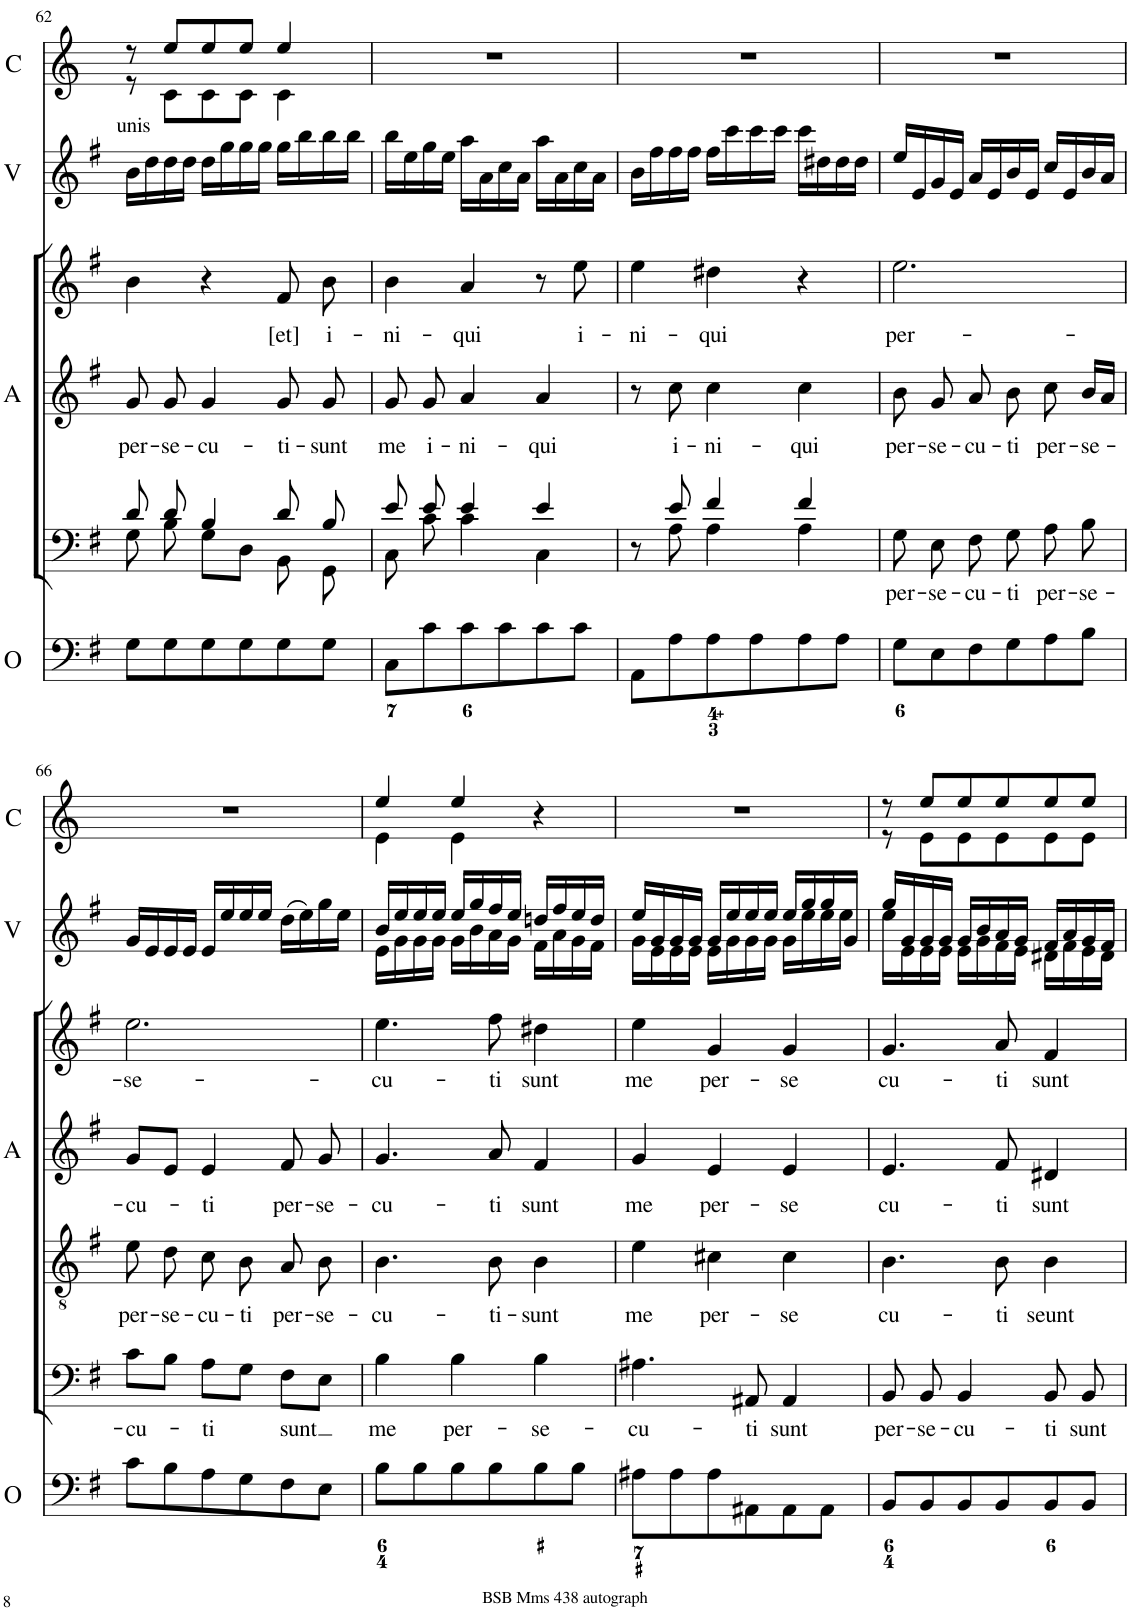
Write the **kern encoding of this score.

**kern	**kern	**kern	**kern	**text	**kern	**text	**kern	**text	**kern	**text	**kern	**kern
*part9	*part8	*part7	*part6	*part6	*part5	*part5	*part4	*part4	*part3	*part3	*part2	*part1
*staff9	*staff8	*staff7	*staff6	*staff6	*staff5	*staff5	*staff4	*staff4	*staff3	*staff3	*staff2	*staff1
*I"Violin	*I"Violin	*I"Organo	*I"Bass	*	*I"Tenore	*	*I"Alto	*	*I"Soprano	*	*I"2 Violini	*I"2 Corni in G
*I'Vln.	*I'Vln.	*I'O	*	*	*	*	*I'A	*	*	*	*I'V	*I'C
!!LO:PB:g=z
*clefG2	*clefG2	*clefF4	*clefF4	*	*clefGv2	*	*clefG2	*	*clefG2	*	*clefG2	*clefG2
*	*	*	*	*	*	*	*	*	*	*	*	*Trd3c5
*k[f#]	*k[f#]	*k[f#]	*k[f#]	*	*k[f#]	*	*k[f#]	*	*k[f#]	*	*k[f#]	*k[]
*M3/4	*M3/4	*M3/4	*M3/4	*	*M3/4	*	*M3/4	*	*M3/4	*	*M3/4	*M3/4
=62	=62	=62	=62	=62	=62	=62	=62	=62	=62	=62	=62	=62
*	*	*	*^	*	*	*	*	*	*	*	*	*
!	!	!	!	!	!	!	!	!	!	!	!	!LO:TX:a:t=unis	!
!	!LO:TX:a:t=unis	!	!	!	!	!	!	!	!	!	!	!	!
!LO:TX:a:t=unis	!	!	!	!	!	!	!	!	!	!	!	!	!
!	!	!	!	!	!	!	!	!	!LO:LY:b	!	!	!	!
*	*	*	*	*	*	*	*	*	*	*	*	*	*^
16b\LL	16b\LL	8G\L	8d/	8G\	.	2.r	.	8g/	per-	4b\	.	16b\LL	8r	8r
16dd\J	16dd\J	.	.	.	.	.	.	.	.	.	.	16dd\	.	.
!	!	!	!	!	!	!	!	!	!LO:LY:b	!	!	!	!	!
16dd\L	16dd\L	8G\	8d/	8B\	.	.	.	8g/	-se-	.	.	16dd\	8ee/L	8c\L
16dd\JJ	16dd\JJ	.	.	.	.	.	.	.	.	.	.	16dd\JJ	.	.
!	!	!	!	!	!	!	!	!	!LO:LY:b	!	!	!	!	!
16dd\LL	16dd\LL	8G\	4B/	8G\L	.	.	.	4g/	-cu-	4r	.	16dd\LL	8ee/	8c\
16gg\J	16gg\J	.	.	.	.	.	.	.	.	.	.	16gg\	.	.
16gg\L	16gg\L	8G\	.	8D\J	.	.	.	.	.	.	.	16gg\	8ee/J	8c\J
16gg\JJ	16gg\JJ	.	.	.	.	.	.	.	.	.	.	16gg\JJ	.	.
!	!	!	!	!	!	!	!	!	!LO:LY:b	!	!LO:LY:b	!	!	!
16gg\LL	16gg\LL	8G\	8d/	8BB\	.	.	.	8g/	-ti-	8f#/L	[et]	16gg\LL	4ee/	4c\
16bb\J	16bb\J	.	.	.	.	.	.	.	.	.	.	16bb\	.	.
!	!	!	!	!	!	!	!	!	!LO:LY:b	!	!LO:LY:b	!	!	!
16bb\L	16bb\L	8G\J	8B/	8GG\	.	.	.	8g/	-sunt	8b/J	i-	16bb\	.	.
16bb\JJ	16bb\JJ	.	.	.	.	.	.	.	.	.	.	16bb\JJ	.	.
*	*	*	*	*	*	*	*	*	*	*	*	*	*v	*v
=63	=63	=63	=63	=63	=63	=63	=63	=63	=63	=63	=63	=63	=63
!	!	!	!	!	!	!	!	!	!LO:LY:b	!	!LO:LY:b	!	!
16bb\LL	16bb\LL	8C\L	8e/	8C\	.	2.r	.	8g/	me	4b\	-ni-	16bb\LL	2.r
16ee\J	16ee\J	.	.	.	.	.	.	.	.	.	.	16ee\	.
!	!	!	!	!	!	!	!	!	!LO:LY:b	!	!	!	!
16gg\L	16gg\L	8c\	8e/	8c\	.	.	.	8g/	i-	.	.	16gg\	.
16ee\JJ	16ee\JJ	.	.	.	.	.	.	.	.	.	.	16ee\JJ	.
!	!	!	!	!	!	!	!	!	!LO:LY:b	!	!LO:LY:b	!	!
16aa\LL	16aa\LL	8c\	4e/	4c\	.	.	.	4a/	-ni-	4a/	-qui	16aa\LL	.
16a\J	16a\J	.	.	.	.	.	.	.	.	.	.	16a\	.
16cc\L	16cc\L	8c\	.	.	.	.	.	.	.	.	.	16cc\	.
16a\JJ	16a\JJ	.	.	.	.	.	.	.	.	.	.	16a\JJ	.
!	!	!	!	!	!	!	!	!	!LO:LY:b	!	!	!	!
16aa\LL	16aa\LL	8c\	4e/	4C\	.	.	.	4a/	-qui	8r	.	16aa\LL	.
16a\J	16a\J	.	.	.	.	.	.	.	.	.	.	16a\	.
!	!	!	!	!	!	!	!	!	!	!	!LO:LY:b	!	!
16cc\L	16cc\L	8c\J	.	.	.	.	.	.	.	8ee\	i-	16cc\	.
16a\JJ	16a\JJ	.	.	.	.	.	.	.	.	.	.	16a\JJ	.
=64	=64	=64	=64	=64	=64	=64	=64	=64	=64	=64	=64	=64	=64
!	!	!	!	!	!	!	!	!	!	!	!LO:LY:b	!	!
16b\LL	16b\LL	8AA\L	8r	8ryy	.	2.ryy	.	8r	.	4ee\	-ni-	16b\LL	2.r
16ff#\J	16ff#\J	.	.	.	.	.	.	.	.	.	.	16ff#\	.
!	!	!	!	!	!	!	!	!	!LO:LY:b	!	!	!	!
16ff#\L	16ff#\L	8A\	8e/	8A\	.	.	.	8cc\	i-	.	.	16ff#\	.
16ff#\JJ	16ff#\JJ	.	.	.	.	.	.	.	.	.	.	16ff#\JJ	.
!	!	!	!	!	!	!	!	!	!LO:LY:b	!	!LO:LY:b	!	!
16ff#\LL	16ff#\LL	8A\	4f#/	4A\	.	.	.	4cc\	-ni-	4dd#X\	-qui	16ff#\LL	.
16ccc\J	16ccc\J	.	.	.	.	.	.	.	.	.	.	16ccc\	.
16ccc\L	16ccc\L	8A\	.	.	.	.	.	.	.	.	.	16ccc\	.
16ccc\JJ	16ccc\JJ	.	.	.	.	.	.	.	.	.	.	16ccc\JJ	.
!	!	!	!	!	!	!	!	!	!LO:LY:b	!	!	!	!
16ccc\LL	16ccc\LL	8A\	4f#/	4A\	.	.	.	4cc\	-qui	4r	.	16ccc\LL	.
16dd#X\J	16dd#X\J	.	.	.	.	.	.	.	.	.	.	16dd#X\	.
16dd#\L	16dd#\L	8A\J	.	.	.	.	.	.	.	.	.	16dd#\	.
16dd#\JJ	16dd#\JJ	.	.	.	.	.	.	.	.	.	.	16dd#\JJ	.
*	*	*	*v	*v	*	*	*	*	*	*	*	*	*
=65	=65	=65	=65	=65	=65	=65	=65	=65	=65	=65	=65	=65
!	!	!	!	!LO:LY:b	!	!	!	!LO:LY:b	!	!LO:LY:b	!	!
16ee/LL	16ee/LL	8G\L	8G\	per-	2.r	.	8b\	per-	2.ee\	per-	16ee/LL	2.r
16e/J	16e/J	.	.	.	.	.	.	.	.	.	16e/	.
!	!	!	!	!LO:LY:b	!	!	!	!LO:LY:b	!	!	!	!
16g/L	16g/L	8E\	8E\	-se-	.	.	8g/	-se-	.	.	16g/	.
16e/JJ	16e/JJ	.	.	.	.	.	.	.	.	.	16e/JJ	.
!	!	!	!	!LO:LY:b	!	!	!	!LO:LY:b	!	!	!	!
16a/LL	16a/LL	8F#\	8F#\	-cu-	.	.	8a/	-cu-	.	.	16a/LL	.
16e/J	16e/J	.	.	.	.	.	.	.	.	.	16e/	.
!	!	!	!	!LO:LY:b	!	!	!	!LO:LY:b	!	!	!	!
16b/L	16b/L	8G\	8G\	-ti	.	.	8b\	-ti	.	.	16b/	.
16e/JJ	16e/JJ	.	.	.	.	.	.	.	.	.	16e/JJ	.
!	!	!	!	!LO:LY:b	!	!	!	!LO:LY:b	!	!	!	!
16cc\LL	16cc\LL	8A\	8A\	per-	.	.	8cc\	per-	.	.	16cc/LL	.
16e\J	16e\J	.	.	.	.	.	.	.	.	.	16e/	.
!	!	!	!	!LO:LY:b	!	!	!	!LO:LY:b	!	!	!	!
16b\L	16b\L	8B\J	8B\	-se-	.	.	16b/LL	-se-	.	.	16b/	.
16a\JJ	16a\JJ	.	.	.	.	.	16a/JJ	.	.	.	16a/JJ	.
!!LO:LB:g=z
=66	=66	=66	=66	=66	=66	=66	=66	=66	=66	=66	=66	=66
!	!	!	!	!LO:LY:b	!	!LO:LY:b	!	!LO:LY:b	!	!LO:LY:b	!	!
16g/LL	16g/LL	8c\L	8c\L	-cu-	8e\L	per-	8g/L	-cu-	2.ee\	-se-	16g/LL	2.r
16e/J	16e/J	.	.	.	.	.	.	.	.	.	16e/	.
!	!	!	!	!	!	!LO:LY:b	!	!	!	!	!	!
16e/L	16e/L	8B\	8B\J	.	8d\J	-se-	8e/J	.	.	.	16e/	.
16e/JJ	16e/JJ	.	.	.	.	.	.	.	.	.	16e/JJ	.
!	!	!	!	!LO:LY:b	!	!LO:LY:b	!	!LO:LY:b	!	!	!	!
16e/LL	16e/LL	8A\	8A\L	-ti	8c\L	-cu-	4e/	-ti	.	.	16e/LL	.
16ee/J	16ee/J	.	.	.	.	.	.	.	.	.	16ee/	.
!	!	!	!	!	!	!LO:LY:b	!	!	!	!	!	!
16ee/L	16ee/L	8G\	8G\J	.	8B\J	-ti	.	.	.	.	16ee/	.
16ee/JJ	16ee/JJ	.	.	.	.	.	.	.	.	.	16ee/JJ	.
!	!	!	!	!LO:LY:b	!	!LO:LY:b	!	!LO:LY:b	!	!	!	!
(16dd\LL	(16dd\LL	8F#\	8F#\L	sunt	8A/L	per-	8f#/	per-	.	.	(16dd\LL	.
16ee\J)	16ee\J)	.	.	.	.	.	.	.	.	.	16ee\)	.
!	!	!	!	!	!	!LO:LY:b	!	!LO:LY:b	!	!	!	!
16gg\L	16gg\L	8E\J	8E\J	.	8B/J	-se-	8g/	-se-	.	.	16gg\	.
16ee\JJ	16ee\JJ	.	.	.	.	.	.	.	.	.	16ee\JJ	.
=67	=67	=67	=67	=67	=67	=67	=67	=67	=67	=67	=67	=67
!	!	!	!	!LO:LY:b	!	!LO:LY:b	!	!LO:LY:b	!	!LO:LY:b	!	!
*	*	*	*	*	*	*	*	*	*	*	*^	*^
16e/LL	16b\LL	8B\L	4B\	me	4.B\	-cu-	4.g/	-cu-	4.ee\	-cu-	16b/LL	16e\LL	4ee/	4e\
16g/J	16ee\J	.	.	.	.	.	.	.	.	.	16ee/	16g\	.	.
16g/L	16ee\L	8B\	.	.	.	.	.	.	.	.	16ee/	16g\	.	.
16g/JJ	16ee\JJ	.	.	.	.	.	.	.	.	.	16ee/JJ	16g\JJ	.	.
!	!	!	!	!LO:LY:b	!	!	!	!	!	!	!	!	!	!
16g/LL	16ee\LL	8B\	4B\	per-	.	.	.	.	.	.	16ee/LL	16g\LL	4ee/	4e\
16b/J	16gg\J	.	.	.	.	.	.	.	.	.	16gg/	16b\	.	.
!	!	!	!	!	!	!LO:LY:b	!	!LO:LY:b	!	!LO:LY:b	!	!	!	!
16a/L	16ff#\L	8B\	.	.	8B\	-ti-	8a/	-ti	8ff#\	-ti	16ff#/	16a\	.	.
16g/JJ	16ee\JJ	.	.	.	.	.	.	.	.	.	16ee/JJ	16g\JJ	.	.
!	!	!	!	!LO:LY:b	!	!LO:LY:b	!	!LO:LY:b	!	!LO:LY:b	!	!	!	!
16f#/LL	16ddn\LL	8B\	4B\	-se-	4B\	-sunt	4f#/	sunt	4dd#X\	sunt	16ddn/LL	16f#\LL	4r	4ryy
16a/J	16ff#\J	.	.	.	.	.	.	.	.	.	16ff#/	16a\	.	.
16g/L	16ee\L	8B\J	.	.	.	.	.	.	.	.	16ee/	16g\	.	.
16f#/JJ	16dd\JJ	.	.	.	.	.	.	.	.	.	16dd/JJ	16f#\JJ	.	.
*	*	*	*	*	*	*	*	*	*	*	*	*	*v	*v
=68	=68	=68	=68	=68	=68	=68	=68	=68	=68	=68	=68	=68	=68
!	!	!	!	!LO:LY:b	!	!LO:LY:b	!	!LO:LY:b	!	!LO:LY:b	!	!	!
16g/LL	16ee\LL	8A#X\L	4.A#X\	-cu-	4e\	me	4g/	me	4ee\	me	16ee/LL	16g\LL	2.r
16e/J	16g\J	.	.	.	.	.	.	.	.	.	16g/	16e\	.
16e/L	16g\L	8A#\	.	.	.	.	.	.	.	.	16g/	16e\	.
16e/JJ	16g\JJ	.	.	.	.	.	.	.	.	.	16g/JJ	16e\JJ	.
!	!	!	!	!	!	!LO:LY:b	!	!LO:LY:b	!	!LO:LY:b	!	!	!
16e/LL	16g\LL	8A#\	.	.	4c#X\	per-	4e/	per-	4g/	per-	16g/LL	16e\LL	.
16g/J	16ee\J	.	.	.	.	.	.	.	.	.	16ee/	16g\	.
!	!	!	!	!LO:LY:b	!	!	!	!	!	!	!	!	!
16g/L	16ee\L	8AA#X\	8AA#X/	-ti	.	.	.	.	.	.	16ee/	16g\	.
16g/JJ	16ee\JJ	.	.	.	.	.	.	.	.	.	16ee/JJ	16g\JJ	.
!	!	!	!	!LO:LY:b	!	!LO:LY:b	!	!LO:LY:b	!	!LO:LY:b	!	!	!
16g\LL	16ee\LL	8AA#\	4AA#/	sunt	4c#\	-se	4e/	-se	4g/	-se	16ee/LL	16g\LL	.
16ee\J	16gg\J	.	.	.	.	.	.	.	.	.	16gg/	16ee\	.
16ee\L	16gg\L	8AA#\J	.	.	.	.	.	.	.	.	16gg/	16ee\	.
16ee\JJ	16g\JJ	.	.	.	.	.	.	.	.	.	16g/JJ	16ee\JJ	.
=69	=69	=69	=69	=69	=69	=69	=69	=69	=69	=69	=69	=69	=69
!	!	!	!	!LO:LY:b	!	!LO:LY:b	!	!LO:LY:b	!	!LO:LY:b	!	!	!
*	*	*	*	*	*	*	*	*	*	*	*	*	*^
16ee/LL	16gg\LL	8BB/L	8BB/	per-	4.B\	cu-	4.e/	cu-	4.g/	cu-	16gg/LL	16ee\LL	8r	8r
16e/J	16g\J	.	.	.	.	.	.	.	.	.	16g/	16e\	.	.
!	!	!	!	!LO:LY:b	!	!	!	!	!	!	!	!	!	!
16e/L	16g\L	8BB/	8BB/	-se-	.	.	.	.	.	.	16g/	16e\	8ee/L	8e\L
16e/JJ	16g\JJ	.	.	.	.	.	.	.	.	.	16g/JJ	16e\JJ	.	.
!	!	!	!	!LO:LY:b	!	!	!	!	!	!	!	!	!	!
16e/LL	16g/LL	8BB/	4BB/	-cu-	.	.	.	.	.	.	16g/LL	16e\LL	8ee/	8e\
16g/J	16b/J	.	.	.	.	.	.	.	.	.	16b/	16g\	.	.
!	!	!	!	!	!	!LO:LY:b	!	!LO:LY:b	!	!LO:LY:b	!	!	!	!
16f#/L	16a/L	8BB/	.	.	8B\	-ti	8f#/	-ti	8a/	-ti	16a/	16f#\	8ee/	8e\
16e/JJ	16g/JJ	.	.	.	.	.	.	.	.	.	16g/JJ	16e\JJ	.	.
!	!	!	!	!LO:LY:b	!	!LO:LY:b	!	!LO:LY:b	!	!LO:LY:b	!	!	!	!
16d#X/LL	16f#/LL	8BB/	8BB/	ti	4B\	seunt	4d#X/	sunt	4f#/	sunt	16f#/LL	16d#X\LL	8ee/	8e\
16f#/J	16a/J	.	.	.	.	.	.	.	.	.	16a/	16f#\	.	.
!	!	!	!	!LO:LY:b	!	!	!	!	!	!	!	!	!	!
16e/L	16g/L	8BB/J	8BB/	sunt	.	.	.	.	.	.	16g/	16e\	8ee/J	8e\J
16d#/JJ	16f#/JJ	.	.	.	.	.	.	.	.	.	16f#/JJ	16d#\JJ	.	.
*	*	*	*	*	*	*	*	*	*	*	*v	*v	*	*
*	*	*	*	*	*	*	*	*	*	*	*	*v	*v
=	=	=	=	=	=	=	=	=	=	=	=	=
*-	*-	*-	*-	*-	*-	*-	*-	*-	*-	*-	*-	*-
